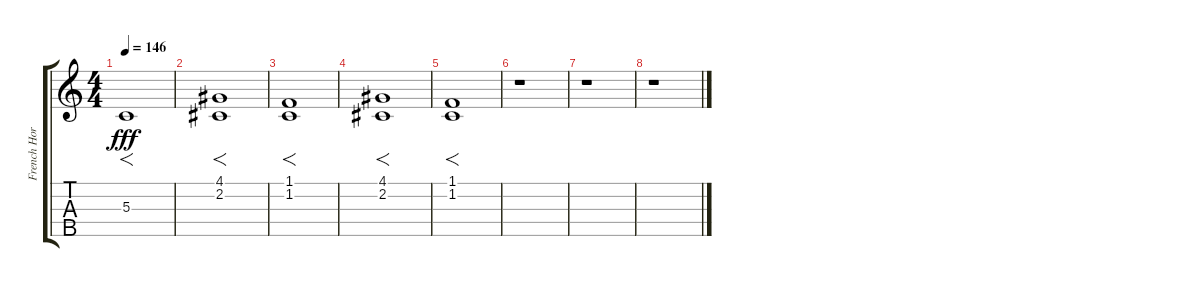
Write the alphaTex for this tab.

\track ("French Horn" "French Hor") {instrument frenchhorn}
\staff {score tabs}
\tuning (E4 B3 G3 D3 A2) {hide}
\ts (4 4)
\tempo 146
\clef g2
\ks c
5.3.1{f dy fff} |
(4.1 2.2).1{f} |
(1.1 1.2).1{f} |
(4.1 2.2).1{f} |
(1.1 1.2).1{f} |
r.1 |
r.1 |
r.1
